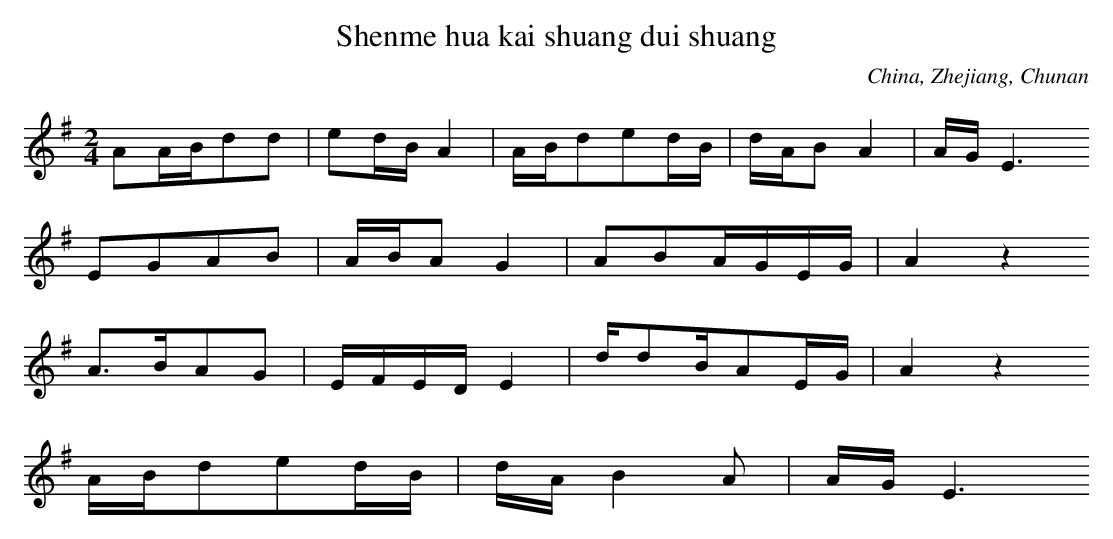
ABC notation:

X:1
T: Shenme hua kai shuang dui shuang
O: China, Zhejiang, Chunan
M: 2/4
L: 1/16
K: G
A2ABd2d2 | e2dBA4 | ABd2e2dB | dAB2A4 | AGE6
E2G2A2B2 | ABA2G4 | A2B2AGEG | A4z4
A3BA2G2 | EFEDE4 | dd2BA2EG | A4z4
ABd2e2dB | dAB4A2 | AGE6
